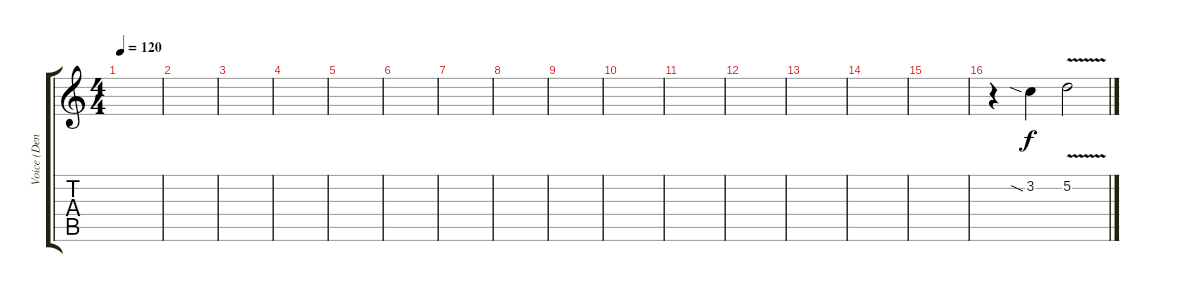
\track ("Voice (Denis)" "Voice (Den") {instrument overdrivenguitar}
\staff {score tabs}
\tuning (D4 A3 F3 C3 G2 C2) {hide}
\ts (4 4)
\tempo 120
\clef g2
\ks c
|
|
|
|
|
|
|
|
|
|
|
|
|
|
|
r.4 3.2{sia}.4 5.2{v}.2
